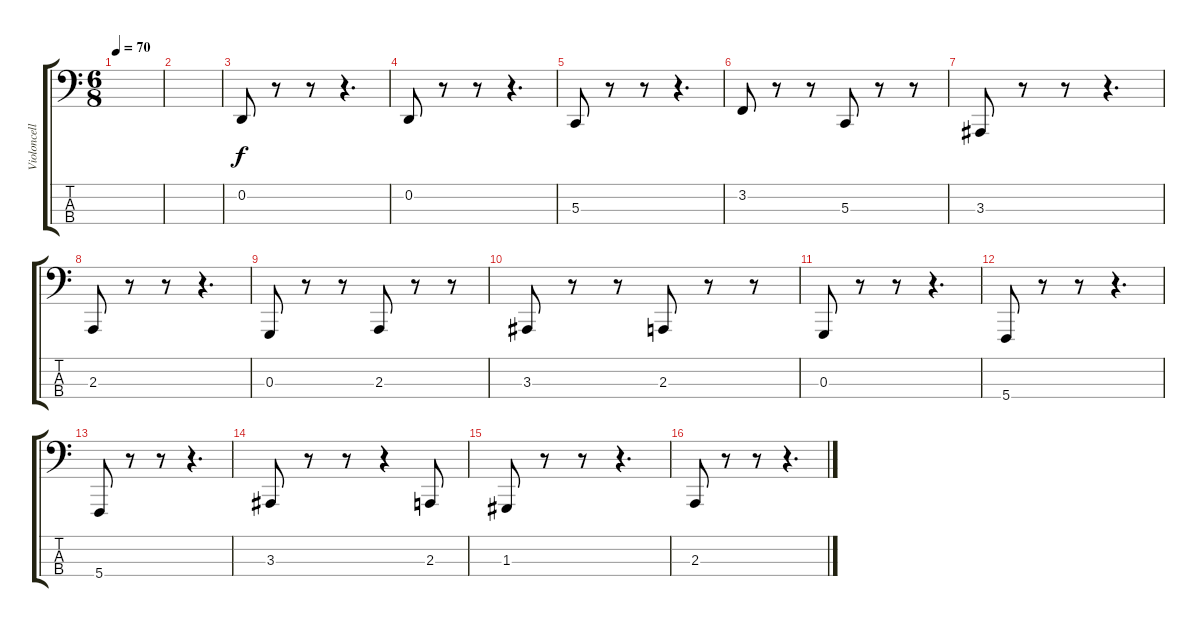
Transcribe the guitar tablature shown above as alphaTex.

\track ("Violoncello" "Violoncell") {instrument cello}
\staff {score tabs}
\tuning (A2 D2 G1 C1) {hide}
\ts (6 8)
\tempo 70
\clef f4
\ks c
|
|
0.2.8 r.8 r.8 r.4{d} |
0.2.8 r.8 r.8 r.4{d} |
5.3.8 r.8 r.8 r.4{d} |
3.2.8 r.8 r.8 5.3.8 r.8 r.8 |
3.3.8 r.8 r.8 r.4{d} |
2.3.8 r.8 r.8 r.4{d} |
0.3.8 r.8 r.8 2.3.8 r.8 r.8 |
3.3.8 r.8 r.8 2.3.8 r.8 r.8 |
0.3.8 r.8 r.8 r.4{d} |
5.4.8 r.8 r.8 r.4{d} |
5.4.8 r.8 r.8 r.4{d} |
3.3.8 r.8 r.8 r.4 2.3.8 |
1.3.8 r.8 r.8 r.4{d} |
2.3.8 r.8 r.8 r.4{d}
